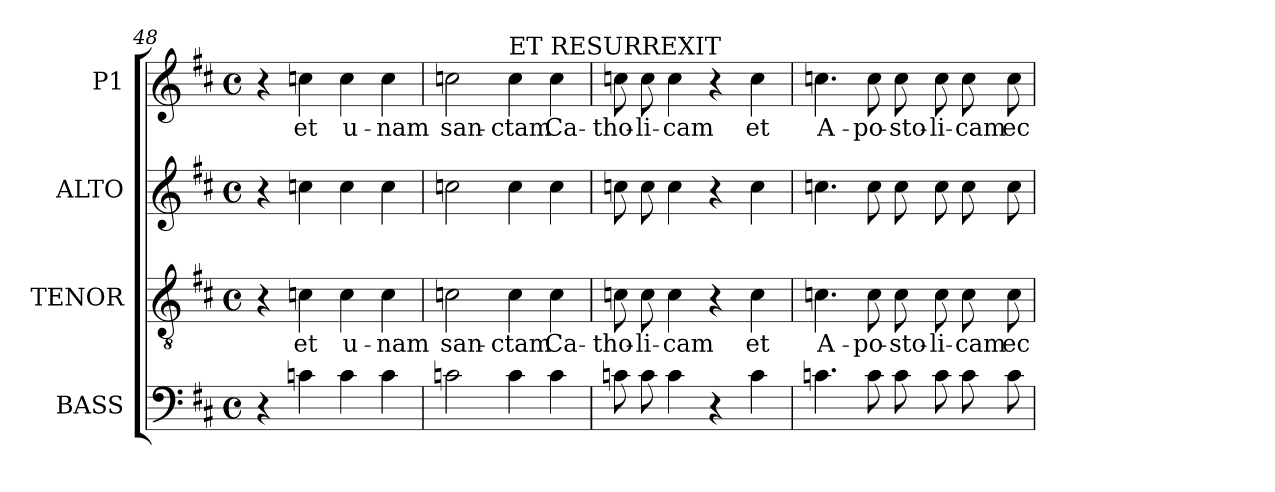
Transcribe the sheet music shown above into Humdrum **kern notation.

**kern	**kern	**text	**kern	**kern	**text
*part4	*part3	*part3	*part2	*part1	*part1
*staff4	*staff3	*staff3	*staff2	*staff1	*staff1
*I"BASS	*I"TENOR	*	*I"ALTO	*I"P1	*
!!LO:PB:g=z
*clefF4	*clefGv2	*	*clefG2	*clefG2	*
*	*ITrd7c12	*	*	*	*
*k[f#c#]	*k[f#c#]	*	*k[f#c#]	*k[f#c#]	*
*D:	*D:	*	*D:	*D:	*
*M4/4	*M4/4	*	*M4/4	*M4/4	*
*met(c)	*met(c)	*	*met(c)	*met(c)	*
=48	=48	=48	=48	=48	=48
4r	4r	.	4r	4r	.
!	!	!LO:LY:b:color=#000000	!	!	!
!	!	!	!	!	!LO:LY:b:color=#000000
4cni\	4Cni\	et	4ccni\	4ccni\	et
!	!	!LO:LY:b:color=#000000	!	!	!
!	!	!	!	!	!LO:LY:b:color=#000000
4ci\	4Ci\	u-	4cci\	4cci\	u-
!	!	!LO:LY:b:color=#000000	!	!	!
!	!	!	!	!	!LO:LY:b:color=#000000
4ci\	4Ci\	-nam	4cci\	4cci\	-nam
=49	=49	=49	=49	=49	=49
!	!	!LO:LY:b:color=#000000	!	!	!
!	!	!	!	!	!LO:LY:b:color=#000000
2cni\	2Cni\	san-	2ccni\	2ccni\	san-
!	!	!LO:LY:b:color=#000000	!	!	!
!	!	!	!	!LO:TX:a:t=ET RESURREXIT	!
!	!	!	!	!	!LO:LY:b:color=#000000
4ci\	4Ci\	-ctam	4cci\	4cci\	-ctam
!	!	!LO:LY:b:color=#000000	!	!	!
!	!	!	!	!	!LO:LY:b:color=#000000
4ci\	4Ci\	Ca-	4cci\	4cci\	Ca-
=50	=50	=50	=50	=50	=50
!	!	!LO:LY:b:color=#000000	!	!	!
!	!	!	!	!	!LO:LY:b:color=#000000
8cni\	8Cni\	-tho-	8ccni\	8ccni\	-tho-
!	!	!LO:LY:b:color=#000000	!	!	!
!	!	!	!	!	!LO:LY:b:color=#000000
8ci\	8Ci\	-li-	8cci\	8cci\	-li-
!	!	!LO:LY:b:color=#000000	!	!	!
!	!	!	!	!	!LO:LY:b:color=#000000
4ci\	4Ci\	-cam	4cci\	4cci\	-cam
4r	4r	.	4r	4r	.
!	!	!LO:LY:b:color=#000000	!	!	!
!	!	!	!	!	!LO:LY:b:color=#000000
4ci\	4Ci\	et	4cci\	4cci\	et
=51	=51	=51	=51	=51	=51
!	!	!LO:LY:b:color=#000000	!	!	!
!	!	!	!	!	!LO:LY:b:color=#000000
4.cni\	4.Cni\	A-	4.ccni\	4.ccni\	A-
!	!	!LO:LY:b:color=#000000	!	!	!
!	!	!	!	!	!LO:LY:b:color=#000000
8ci\	8Ci\	-po-	8cci\	8cci\	-po-
!	!	!LO:LY:b:color=#000000	!	!	!
!	!	!	!	!	!LO:LY:b:color=#000000
8ci\	8Ci\	-sto-	8cci\	8cci\	-sto-
!	!	!LO:LY:b:color=#000000	!	!	!
!	!	!	!	!	!LO:LY:b:color=#000000
8ci\	8Ci\	-li-	8cci\	8cci\	-li-
!	!	!LO:LY:b:color=#000000	!	!	!
!	!	!	!	!	!LO:LY:b:color=#000000
8ci\	8Ci\	-cam	8cci\	8cci\	-cam
!	!	!LO:LY:b:color=#000000	!	!	!
!	!	!	!	!	!LO:LY:b:color=#000000
8ci\	8Ci\	ec-	8cci\	8cci\	ec-
=	=	=	=	=	=
*-	*-	*-	*-	*-	*-
